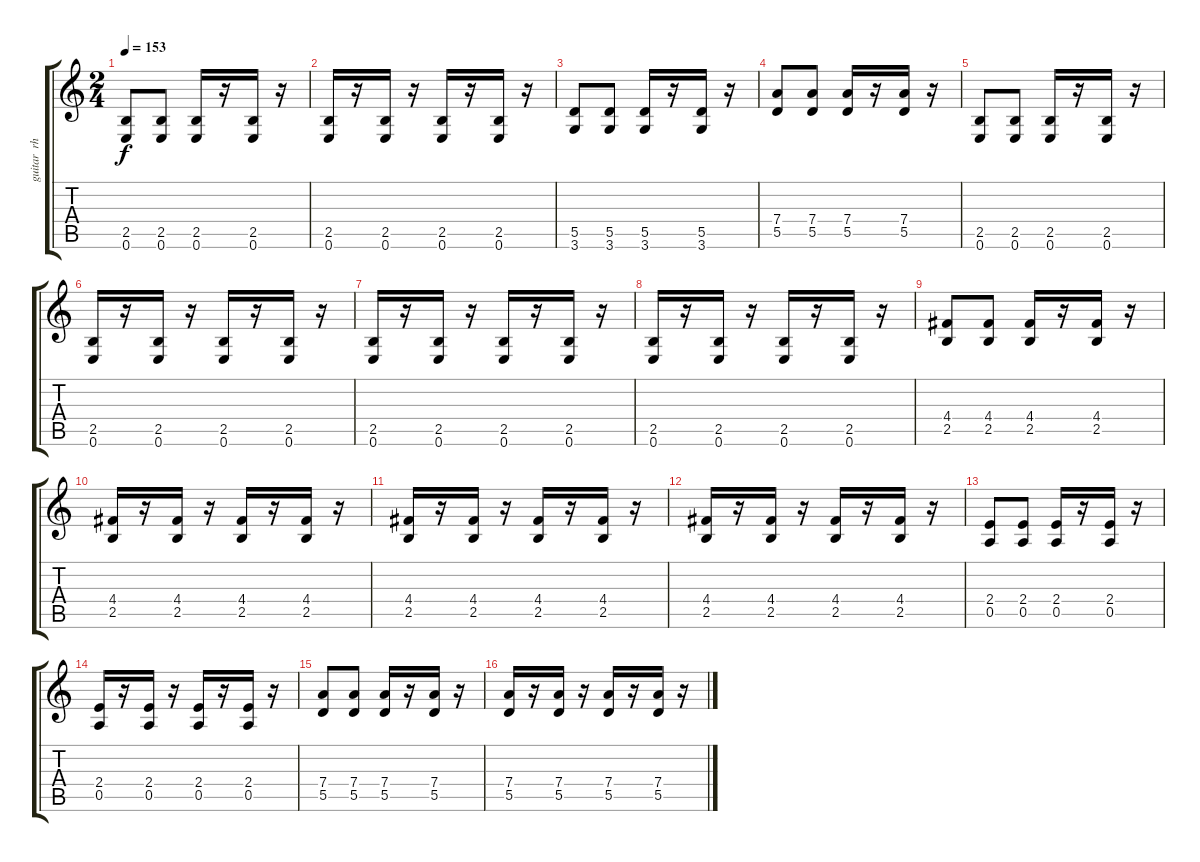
\track ("guitar  rhythm  left" "guitar  rh") {instrument distortionguitar}
\staff {score tabs}
\tuning (E4 B3 G3 D3 A2 E2) {hide}
\ts (2 4)
\tempo 153
\clef g2
\ks c
(2.5 0.6).8{dy f} (2.5 0.6).8 (2.5 0.6).16 r.16 (2.5 0.6).16 r.16 |
(2.5 0.6).16 r.16 (2.5 0.6).16 r.16 (2.5 0.6).16 r.16 (2.5 0.6).16 r.16 |
(5.5 3.6).8 (5.5 3.6).8 (5.5 3.6).16 r.16 (5.5 3.6).16 r.16 |
(7.4 5.5).8 (7.4 5.5).8 (7.4 5.5).16 r.16 (7.4 5.5).16 r.16 |
(2.5 0.6).8 (2.5 0.6).8 (2.5 0.6).16 r.16 (2.5 0.6).16 r.16 |
(2.5 0.6).16 r.16 (2.5 0.6).16 r.16 (2.5 0.6).16 r.16 (2.5 0.6).16 r.16 |
(2.5 0.6).16 r.16 (2.5 0.6).16 r.16 (2.5 0.6).16 r.16 (2.5 0.6).16 r.16 |
(2.5 0.6).16 r.16 (2.5 0.6).16 r.16 (2.5 0.6).16 r.16 (2.5 0.6).16 r.16 |
(4.4 2.5).8 (4.4 2.5).8 (4.4 2.5).16 r.16 (4.4 2.5).16 r.16 |
(4.4 2.5).16 r.16 (4.4 2.5).16 r.16 (4.4 2.5).16 r.16 (4.4 2.5).16 r.16 |
(4.4 2.5).16 r.16 (4.4 2.5).16 r.16 (4.4 2.5).16 r.16 (4.4 2.5).16 r.16 |
(4.4 2.5).16 r.16 (4.4 2.5).16 r.16 (4.4 2.5).16 r.16 (4.4 2.5).16 r.16 |
(2.4 0.5).8 (2.4 0.5).8 (2.4 0.5).16 r.16 (2.4 0.5).16 r.16 |
(2.4 0.5).16 r.16 (2.4 0.5).16 r.16 (2.4 0.5).16 r.16 (2.4 0.5).16 r.16 |
(7.4 5.5).8 (7.4 5.5).8 (7.4 5.5).16 r.16 (7.4 5.5).16 r.16 |
(7.4 5.5).16 r.16 (7.4 5.5).16 r.16 (7.4 5.5).16 r.16 (7.4 5.5).16 r.16
